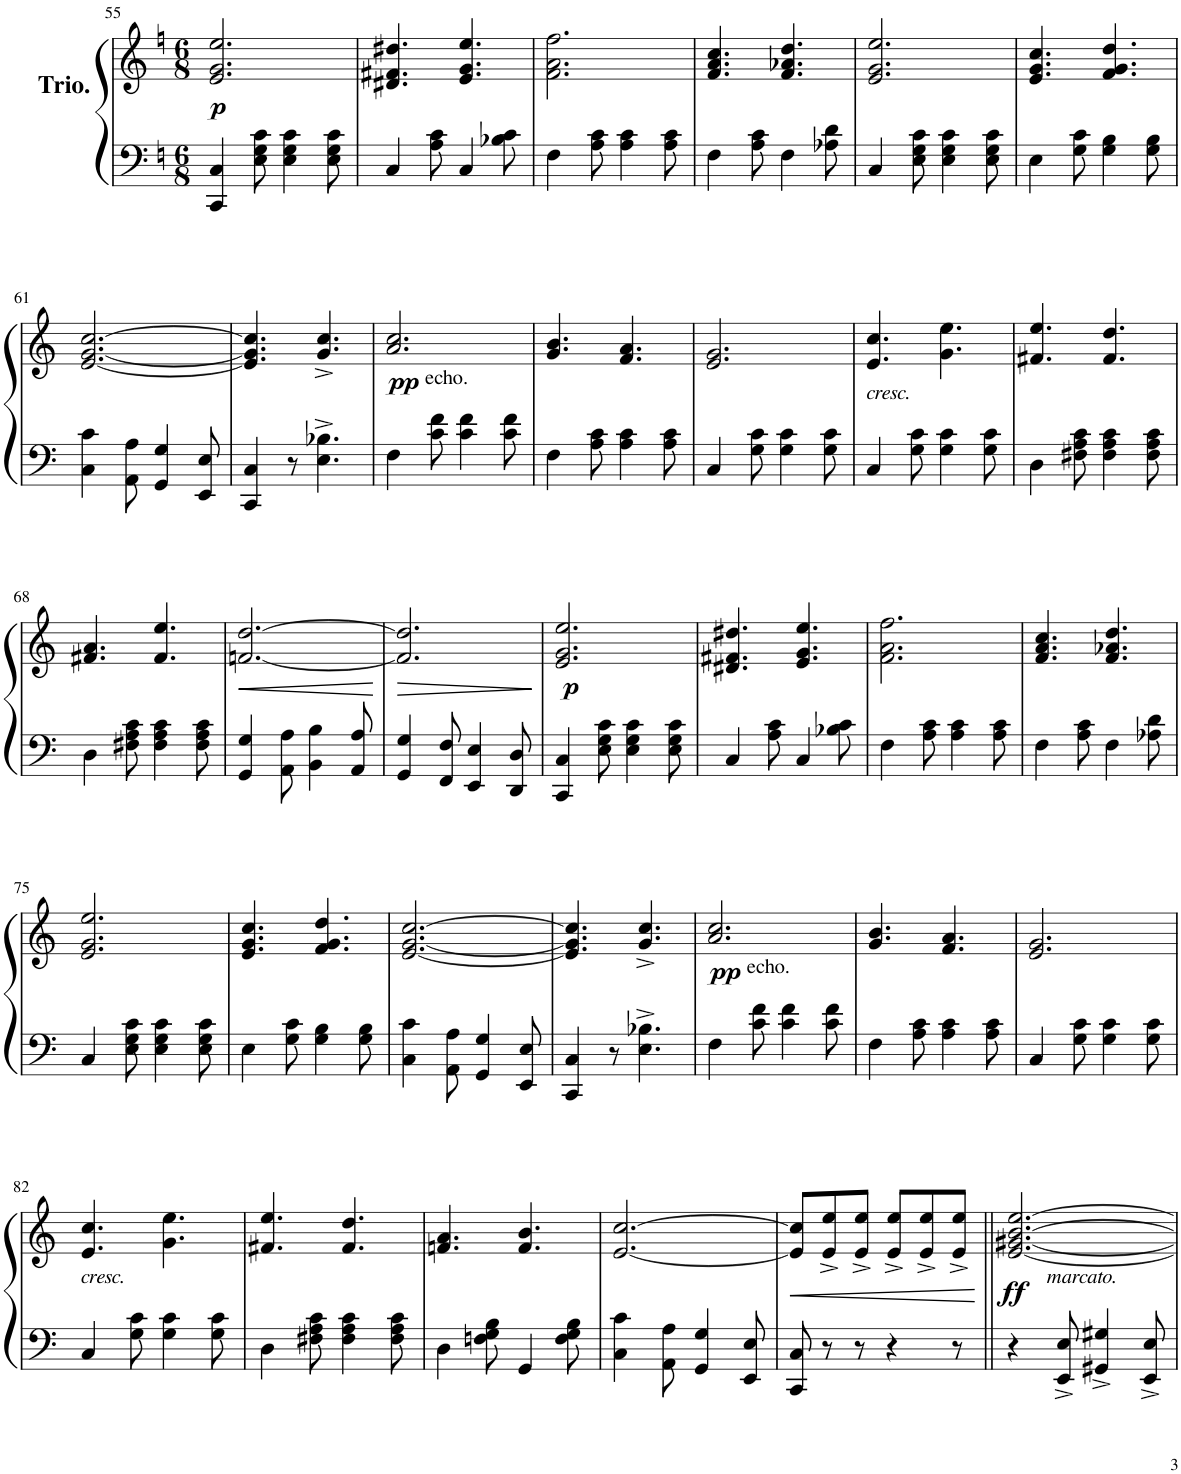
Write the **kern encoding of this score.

**kern	**kern	**dynam
*part1	*part1	*part1
*staff2	*staff1	*staff1/2
*I"Piano	*	*
*I'Pno.	*	*
!!LO:PB:g=z
*clefF4	*clefG2	*
*k[]	*k[]	*
*M6/8	*M6/8	*
=55	=55	=55
!	!	!LO:DY:b
4CC/ 4C/	2.e/ 2.g/ 2.ee/	p
8E\ 8G\ 8c\	.	.
4E\ 4G\ 4c\	.	.
8E\ 8G\ 8c\	.	.
=56	=56	=56
4C/	4.d#X/ 4.f#X/ 4.dd#X/	.
8A\ 8c\	.	.
4C/	4.e/ 4.g/ 4.ee/	.
8B-X\ 8c\	.	.
=57	=57	=57
4F\	2.f\ 2.a\ 2.ff\	.
8A\ 8c\	.	.
4A\ 4c\	.	.
8A\ 8c\	.	.
=58	=58	=58
4F\	4.f/ 4.a/ 4.cc/	.
8A\ 8c\	.	.
4F\	4.f/ 4.a-X/ 4.dd/	.
8A-X\ 8d\	.	.
=59	=59	=59
4C/	2.e/ 2.g/ 2.ee/	.
8E\ 8G\ 8c\	.	.
4E\ 4G\ 4c\	.	.
8E\ 8G\ 8c\	.	.
=60	=60	=60
4E\	4.e/ 4.g/ 4.cc/	.
8G\ 8c\	.	.
4G\ 4B\	4.f/ 4.g/ 4.dd/	.
8G\ 8B\	.	.
!!LO:LB:g=z
=61	=61	=61
4C\ 4c\	[2.e/ [2.g/ [2.cc/	.
8AA\ 8A\	.	.
4GG/ 4G/	.	.
8EE/ 8E/	.	.
=62	=62	=62
4CC/ 4C/	4.e/] 4.g/] 4.cc/]	.
8r	.	.
4.E\^ 4.B-X\^	4.g/^ 4.cc/^	.
=63	=63	=63
!	!	!LO:DY:b
4F\	2.a/ 2.cc/	pp
!LO:TX:a:t=echo.	!	!
8c\ 8f\	.	.
4c\ 4f\	.	.
8c\ 8f\	.	.
=64	=64	=64
4F\	4.g/ 4.b/	.
8A\ 8c\	.	.
4A\ 4c\	4.f/ 4.a/	.
8A\ 8c\	.	.
=65	=65	=65
4C/	2.e/ 2.g/	.
8G\ 8c\	.	.
4G\ 4c\	.	.
8G\ 8c\	.	.
=66	=66	=66
!LO:TX:a:i:t=cresc.	!	!
4C/	4.e/ 4.cc/	.
8G\ 8c\	.	.
4G\ 4c\	4.g\ 4.ee\	.
8G\ 8c\	.	.
=67	=67	=67
4D\	4.f#X/ 4.ee/	.
8F#X\ 8A\ 8c\	.	.
4F#\ 4A\ 4c\	4.f#/ 4.dd/	.
8F#\ 8A\ 8c\	.	.
!!LO:LB:g=z
=68	=68	=68
4D\	4.f#X/ 4.a/	.
8F#X\ 8A\ 8c\	.	.
4F#\ 4A\ 4c\	4.f#/ 4.ee/	.
8F#\ 8A\ 8c\	.	.
=69	=69	=69
!	!	!LO:HP:b
4GG/ 4G/	[2.fn/ [2.dd/	<
8AA\ 8A\	.	.
4BB\ 4B\	.	.
8AA/ 8A/	.	.
.	.	[
=70	=70	=70
!	!	!LO:HP:b
4GG/ 4G/	2.f/] 2.dd/]	>
8FF/ 8F/	.	.
4EE/ 4E/	.	.
8DD/ 8D/	.	.
.	.	]
=71	=71	=71
!	!	!LO:DY:b
4CC/ 4C/	2.e/ 2.g/ 2.ee/	p
8E\ 8G\ 8c\	.	.
4E\ 4G\ 4c\	.	.
8E\ 8G\ 8c\	.	.
=72	=72	=72
4C/	4.d#X/ 4.f#X/ 4.dd#X/	.
8A\ 8c\	.	.
4C/	4.e/ 4.g/ 4.ee/	.
8B-X\ 8c\	.	.
=73	=73	=73
4F\	2.f\ 2.a\ 2.ff\	.
8A\ 8c\	.	.
4A\ 4c\	.	.
8A\ 8c\	.	.
=74	=74	=74
4F\	4.f/ 4.a/ 4.cc/	.
8A\ 8c\	.	.
4F\	4.f/ 4.a-X/ 4.dd/	.
8A-X\ 8d\	.	.
!!LO:LB:g=z
=75	=75	=75
4C/	2.e/ 2.g/ 2.ee/	.
8E\ 8G\ 8c\	.	.
4E\ 4G\ 4c\	.	.
8E\ 8G\ 8c\	.	.
=76	=76	=76
4E\	4.e/ 4.g/ 4.cc/	.
8G\ 8c\	.	.
4G\ 4B\	4.f/ 4.g/ 4.dd/	.
8G\ 8B\	.	.
=77	=77	=77
4C\ 4c\	[2.e/ [2.g/ [2.cc/	.
8AA\ 8A\	.	.
4GG/ 4G/	.	.
8EE/ 8E/	.	.
=78	=78	=78
4CC/ 4C/	4.e/] 4.g/] 4.cc/]	.
8r	.	.
4.E\^ 4.B-X\^	4.g/^ 4.cc/^	.
=79	=79	=79
!	!	!LO:DY:b
4F\	2.a/ 2.cc/	pp
!LO:TX:a:t=echo.	!	!
8c\ 8f\	.	.
4c\ 4f\	.	.
8c\ 8f\	.	.
=80	=80	=80
4F\	4.g/ 4.b/	.
8A\ 8c\	.	.
4A\ 4c\	4.f/ 4.a/	.
8A\ 8c\	.	.
=81	=81	=81
4C/	2.e/ 2.g/	.
8G\ 8c\	.	.
4G\ 4c\	.	.
8G\ 8c\	.	.
!!LO:LB:g=z
=82	=82	=82
!LO:TX:a:i:t=cresc.	!	!
4C/	4.e/ 4.cc/	.
8G\ 8c\	.	.
4G\ 4c\	4.g\ 4.ee\	.
8G\ 8c\	.	.
=83	=83	=83
4D\	4.f#X/ 4.ee/	.
8F#X\ 8A\ 8c\	.	.
4F#\ 4A\ 4c\	4.f#/ 4.dd/	.
8F#\ 8A\ 8c\	.	.
=84	=84	=84
4D\	4.fn/ 4.a/	.
8Fn\ 8G\ 8B\	.	.
4GG/	4.f/ 4.b/	.
8F\ 8G\ 8B\	.	.
=85	=85	=85
4C\ 4c\	[2.e/ [2.cc/	.
8AA\ 8A\	.	.
4GG/ 4G/	.	.
8EE/ 8E/	.	.
=86	=86	=86
!	!	!LO:HP:b
8CC/ 8C/	8e/] 8cc/]L	<
8r	8e/^ 8ee/^	.
8r	8e/^ 8ee/^J	.
4r	8e/^ 8ee/^L	.
.	8e/^ 8ee/^	.
8r	8e/^ 8ee/^J	.
.	.	[
=87||	=87||	=87||
!	!	!LO:DY:b
4r	[2.e/ [2.g#X/ [2.b/ [2.ee/	ff
!LO:TX:a:i:t=marcato.	!	!
8EE/^ 8E/^	.	.
4GG#X/^ 4G#X/^	.	.
8EE/^ 8E/^	.	.
=	=	=
*-	*-	*-
